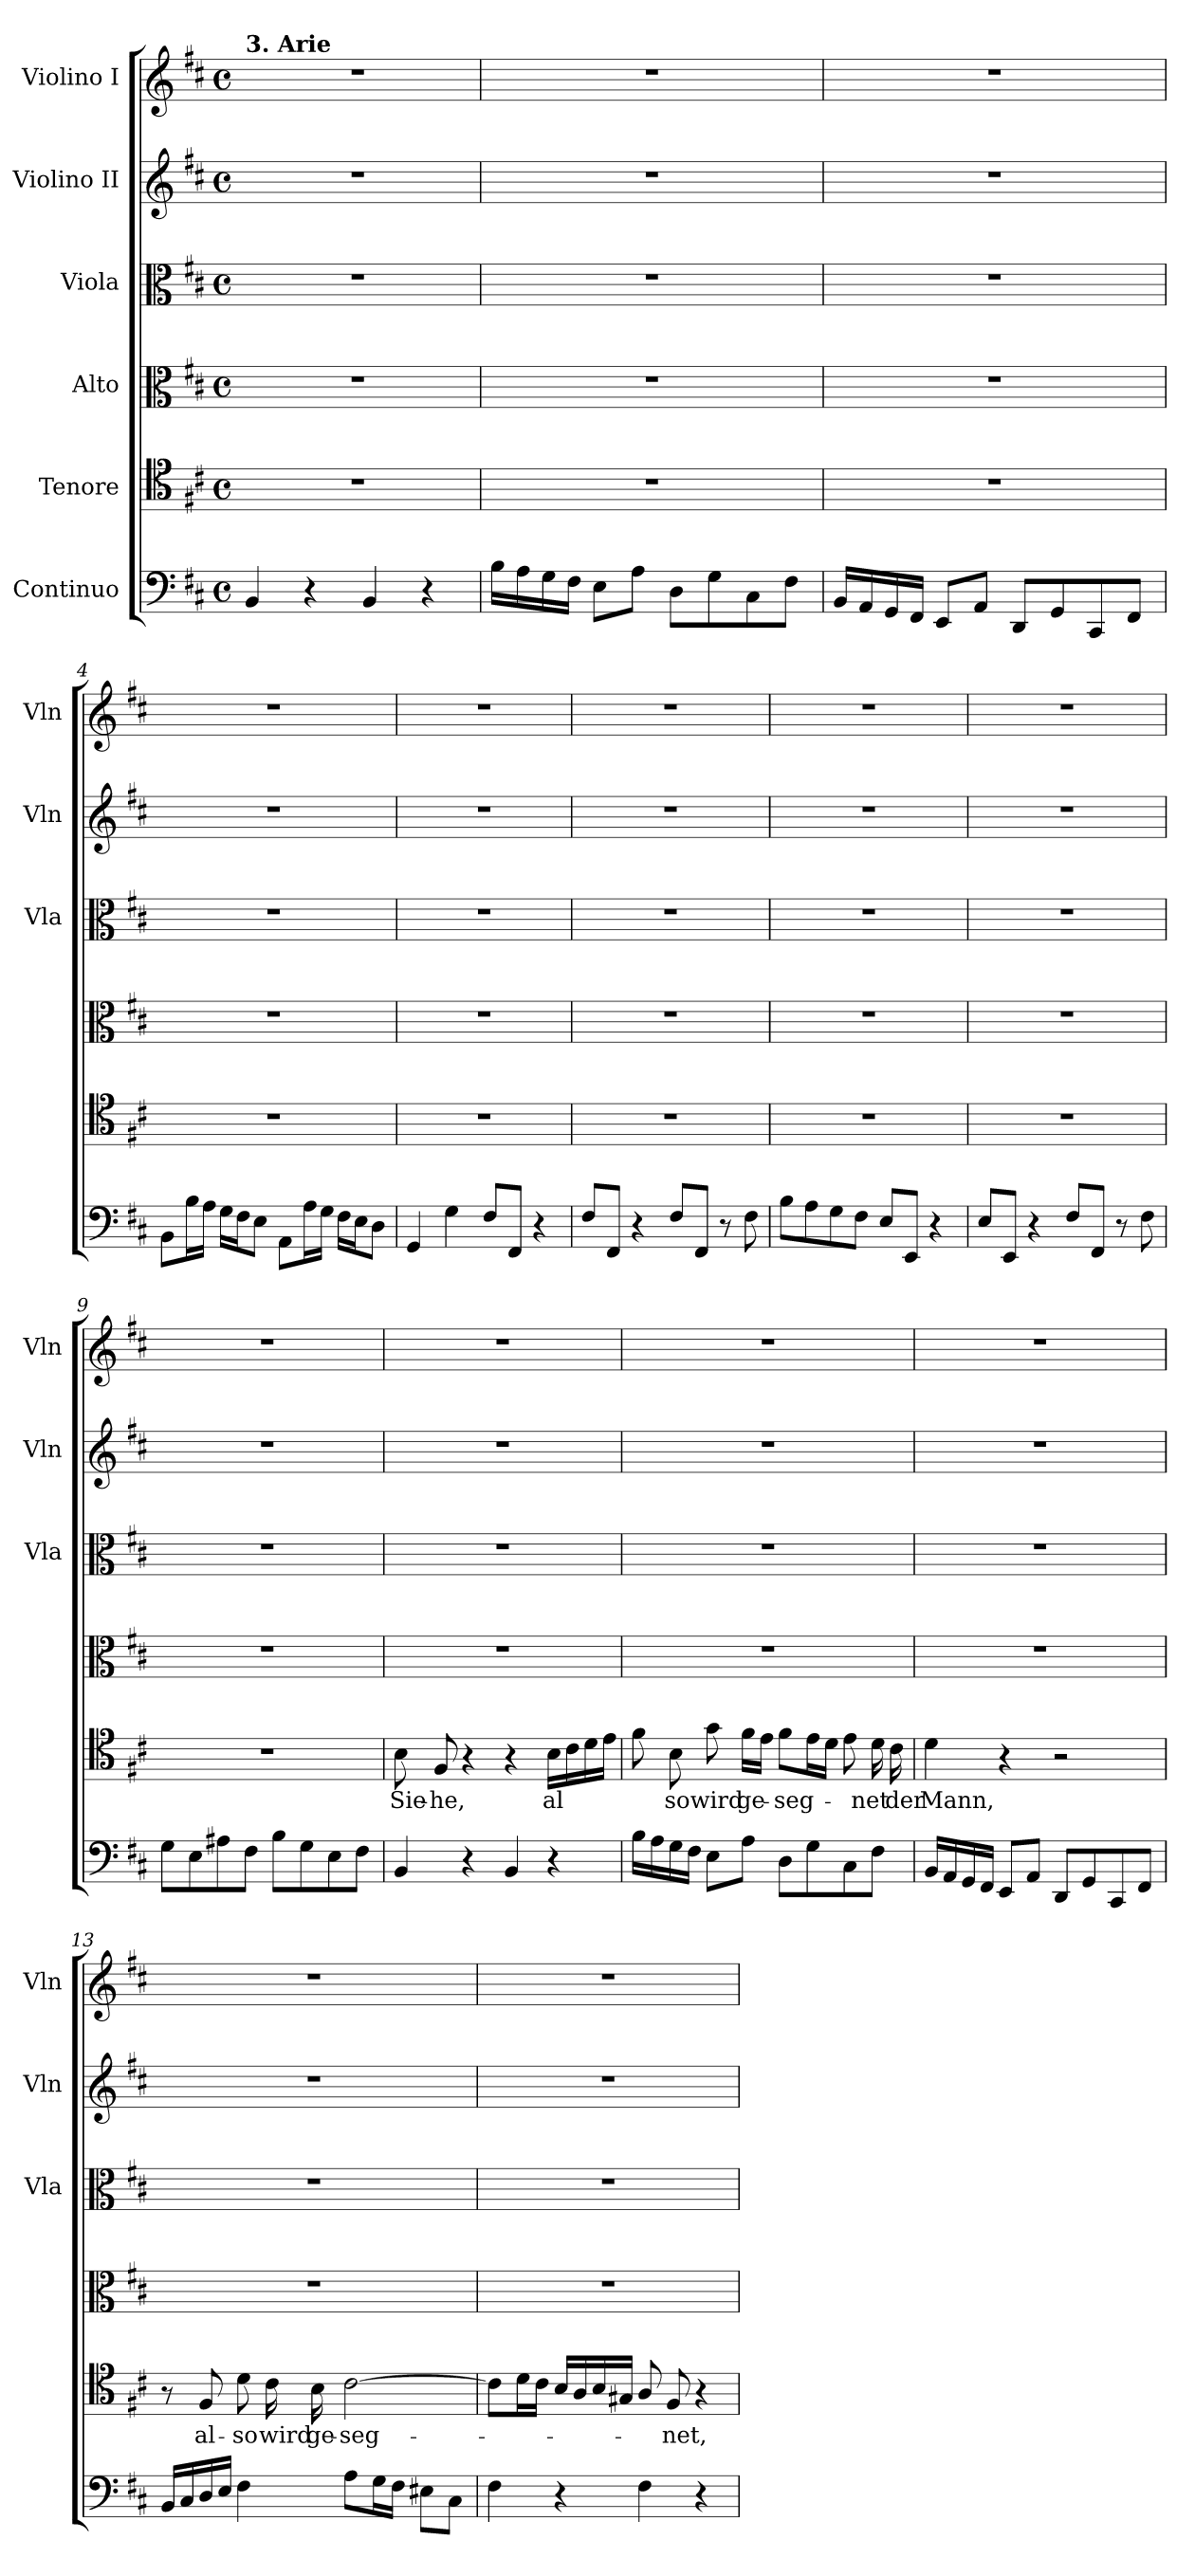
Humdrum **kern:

**kern	**kern	**text	**kern	**kern	**kern	**kern
*part6	*part5	*part5	*part4	*part3	*part2	*part1
*staff6	*staff5	*staff5	*staff4	*staff3	*staff2	*staff1
*I"Continuo	*I"Tenore	*	*I"Alto	*I"Viola	*I"Violino II	*I"Violino I
*	*	*	*	*I'Vla	*I'Vln	*I'Vln
*clefF4	*clefC4	*	*clefC3	*clefC3	*clefG2	*clefG2
*k[f#c#]	*k[f#c#]	*	*k[f#c#]	*k[f#c#]	*k[f#c#]	*k[f#c#]
*M4/4	*M4/4	*	*M4/4	*M4/4	*M4/4	*M4/4
*met(c)	*met(c)	*	*met(c)	*met(c)	*met(c)	*met(c)
=1	=1	=1	=1	=1	=1	=1
!	!	!	!	!	!	!LO:TX:a:B:t=3. Arie
4BB/	1r	.	1r	1r	1r	1r
4r	.	.	.	.	.	.
4BB/	.	.	.	.	.	.
4r	.	.	.	.	.	.
=2	=2	=2	=2	=2	=2	=2
16B\LL	1r	.	1r	1r	1r	1r
16A\	.	.	.	.	.	.
16G\	.	.	.	.	.	.
16F#\JJ	.	.	.	.	.	.
8E\L	.	.	.	.	.	.
8A\J	.	.	.	.	.	.
8D\L	.	.	.	.	.	.
8G\	.	.	.	.	.	.
8C#\	.	.	.	.	.	.
8F#\J	.	.	.	.	.	.
=3	=3	=3	=3	=3	=3	=3
16BB/LL	1r	.	1r	1r	1r	1r
16AA/	.	.	.	.	.	.
16GG/	.	.	.	.	.	.
16FF#/JJ	.	.	.	.	.	.
8EE/L	.	.	.	.	.	.
8AA/J	.	.	.	.	.	.
8DD/L	.	.	.	.	.	.
8GG/	.	.	.	.	.	.
8CC#/	.	.	.	.	.	.
8FF#/J	.	.	.	.	.	.
=4	=4	=4	=4	=4	=4	=4
8BB\L	1r	.	1r	1r	1r	1r
16B\L	.	.	.	.	.	.
16A\JJ	.	.	.	.	.	.
16G\LL	.	.	.	.	.	.
16F#\J	.	.	.	.	.	.
8E\J	.	.	.	.	.	.
8AA\L	.	.	.	.	.	.
16A\L	.	.	.	.	.	.
16G\JJ	.	.	.	.	.	.
16F#\LL	.	.	.	.	.	.
16E\J	.	.	.	.	.	.
8D\J	.	.	.	.	.	.
!!LO:LB:g=z
=5	=5	=5	=5	=5	=5	=5
4GG/	1r	.	1r	1r	1r	1r
4G\	.	.	.	.	.	.
8F#/L	.	.	.	.	.	.
8FF#/J	.	.	.	.	.	.
4r	.	.	.	.	.	.
=6	=6	=6	=6	=6	=6	=6
8F#/L	1r	.	1r	1r	1r	1r
8FF#/J	.	.	.	.	.	.
4r	.	.	.	.	.	.
8F#/L	.	.	.	.	.	.
8FF#/J	.	.	.	.	.	.
8r	.	.	.	.	.	.
8F#\	.	.	.	.	.	.
=7	=7	=7	=7	=7	=7	=7
8B\L	1r	.	1r	1r	1r	1r
8A\	.	.	.	.	.	.
8G\	.	.	.	.	.	.
8F#\J	.	.	.	.	.	.
8E/L	.	.	.	.	.	.
8EE/J	.	.	.	.	.	.
4r	.	.	.	.	.	.
=8	=8	=8	=8	=8	=8	=8
8E/L	1r	.	1r	1r	1r	1r
8EE/J	.	.	.	.	.	.
4r	.	.	.	.	.	.
8F#/L	.	.	.	.	.	.
8FF#/J	.	.	.	.	.	.
8r	.	.	.	.	.	.
8F#\	.	.	.	.	.	.
=9	=9	=9	=9	=9	=9	=9
8G\L	1r	.	1r	1r	1r	1r
8E\	.	.	.	.	.	.
8A#X\	.	.	.	.	.	.
8F#\J	.	.	.	.	.	.
8B\L	.	.	.	.	.	.
8G\	.	.	.	.	.	.
8E\	.	.	.	.	.	.
8F#\J	.	.	.	.	.	.
!!LO:PB:g=z
=10	=10	=10	=10	=10	=10	=10
!	!	!LO:LY:b	!	!	!	!
4BB/	8B\	Sie-	1r	1r	1r	1r
!	!	!LO:LY:b	!	!	!	!
.	8F#/	-he,	.	.	.	.
4r	4r	.	.	.	.	.
4BB/	4r	.	.	.	.	.
!	!	!LO:LY:b	!	!	!	!
4r	16B\LL	al-	.	.	.	.
.	16c#\	.	.	.	.	.
.	16d\	.	.	.	.	.
.	16e\JJ	.	.	.	.	.
=11	=11	=11	=11	=11	=11	=11
!	!	!LO:LY:b	!	!	!	!
16B\LL	8f#\	--	1r	1r	1r	1r
16A\	.	.	.	.	.	.
!	!	!LO:LY:b	!	!	!	!
16G\	8B\	so	.	.	.	.
16F#\JJ	.	.	.	.	.	.
!	!	!LO:LY:b	!	!	!	!
8E\L	8g\	wird	.	.	.	.
!	!	!LO:LY:b	!	!	!	!
8A\J	16f#\LL	ge-	.	.	.	.
.	16e\JJ	.	.	.	.	.
!	!	!LO:LY:b	!	!	!	!
8D\L	8f#\L	seg-	.	.	.	.
8G\	16e\L	.	.	.	.	.
.	16d\JJ	.	.	.	.	.
8C#\	8e\	.	.	.	.	.
!	!	!LO:LY:b	!	!	!	!
8F#\J	16d\	-net	.	.	.	.
!	!	!LO:LY:b	!	!	!	!
.	16c#\	der	.	.	.	.
=12	=12	=12	=12	=12	=12	=12
!	!	!LO:LY:b	!	!	!	!
16BB/LL	4d\	Mann,	1r	1r	1r	1r
16AA/	.	.	.	.	.	.
16GG/	.	.	.	.	.	.
16FF#/JJ	.	.	.	.	.	.
8EE/L	4r	.	.	.	.	.
8AA/J	.	.	.	.	.	.
8DD/L	2r	.	.	.	.	.
8GG/	.	.	.	.	.	.
8CC#/	.	.	.	.	.	.
8FF#/J	.	.	.	.	.	.
!!LO:LB:g=z
=13	=13	=13	=13	=13	=13	=13
16BB/LL	8r	.	1r	1r	1r	1r
16C#/	.	.	.	.	.	.
!	!	!LO:LY:b	!	!	!	!
16D/	8F#/	al-	.	.	.	.
16E/JJ	.	.	.	.	.	.
!	!	!LO:LY:b	!	!	!	!
4F#\	8d\	-so	.	.	.	.
!	!	!LO:LY:b	!	!	!	!
.	16c#\	wird	.	.	.	.
!	!	!LO:LY:b	!	!	!	!
.	16B\	ge-	.	.	.	.
!	!	!LO:LY:b	!	!	!	!
8A\L	[2c#\	-seg-	.	.	.	.
16G\L	.	.	.	.	.	.
16F#\JJ	.	.	.	.	.	.
8E#X\L	.	.	.	.	.	.
8C#\J	.	.	.	.	.	.
=14	=14	=14	=14	=14	=14	=14
4F#\	8c#\L]	.	1r	1r	1r	1r
.	16d\L	.	.	.	.	.
.	16c#\JJ	.	.	.	.	.
4r	16B/LL	.	.	.	.	.
.	16A/	.	.	.	.	.
.	16B/	.	.	.	.	.
.	16G#X/JJ	.	.	.	.	.
4F#\	8A/	.	.	.	.	.
!	!	!LO:LY:b	!	!	!	!
.	8F#/	-net,	.	.	.	.
4r	4r	.	.	.	.	.
=	=	=	=	=	=	=
*-	*-	*-	*-	*-	*-	*-
